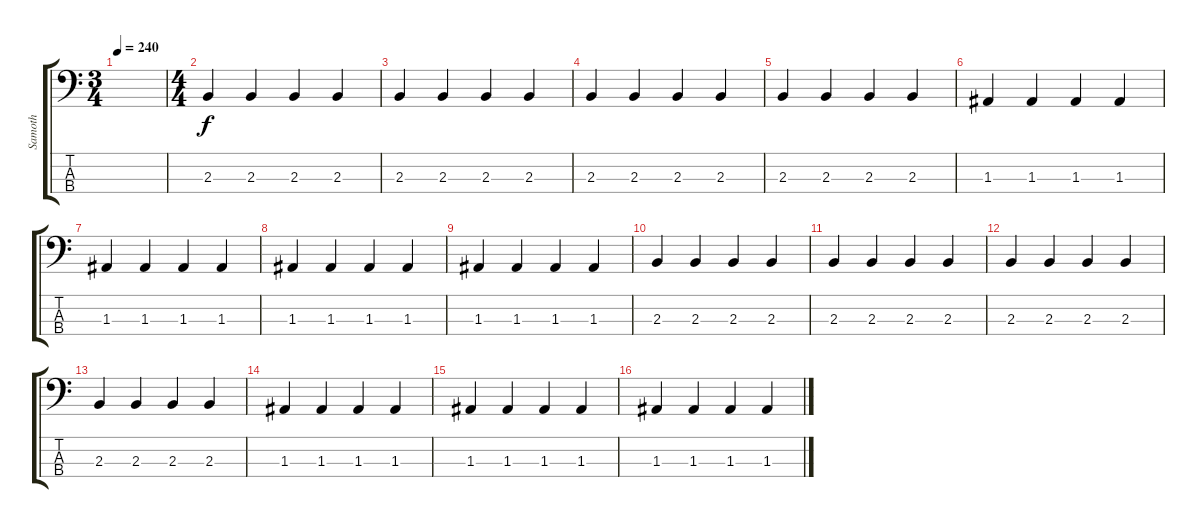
\track ("Samoth" "Samoth") {instrument electricbassfinger}
\staff {score tabs}
\tuning (G2 D2 A1 E1) {hide}
\ts (3 4)
\tempo 240
\clef f4
\ks c
|
\ts (4 4)
2.3.4 2.3.4 2.3.4 2.3.4 |
2.3.4 2.3.4 2.3.4 2.3.4 |
2.3.4 2.3.4 2.3.4 2.3.4 |
2.3.4 2.3.4 2.3.4 2.3.4 |
1.3.4 1.3.4 1.3.4 1.3.4 |
1.3.4 1.3.4 1.3.4 1.3.4 |
1.3.4 1.3.4 1.3.4 1.3.4 |
1.3.4 1.3.4 1.3.4 1.3.4 |
2.3.4 2.3.4 2.3.4 2.3.4 |
2.3.4 2.3.4 2.3.4 2.3.4 |
2.3.4 2.3.4 2.3.4 2.3.4 |
2.3.4 2.3.4 2.3.4 2.3.4 |
1.3.4 1.3.4 1.3.4 1.3.4 |
1.3.4 1.3.4 1.3.4 1.3.4 |
1.3.4 1.3.4 1.3.4 1.3.4
